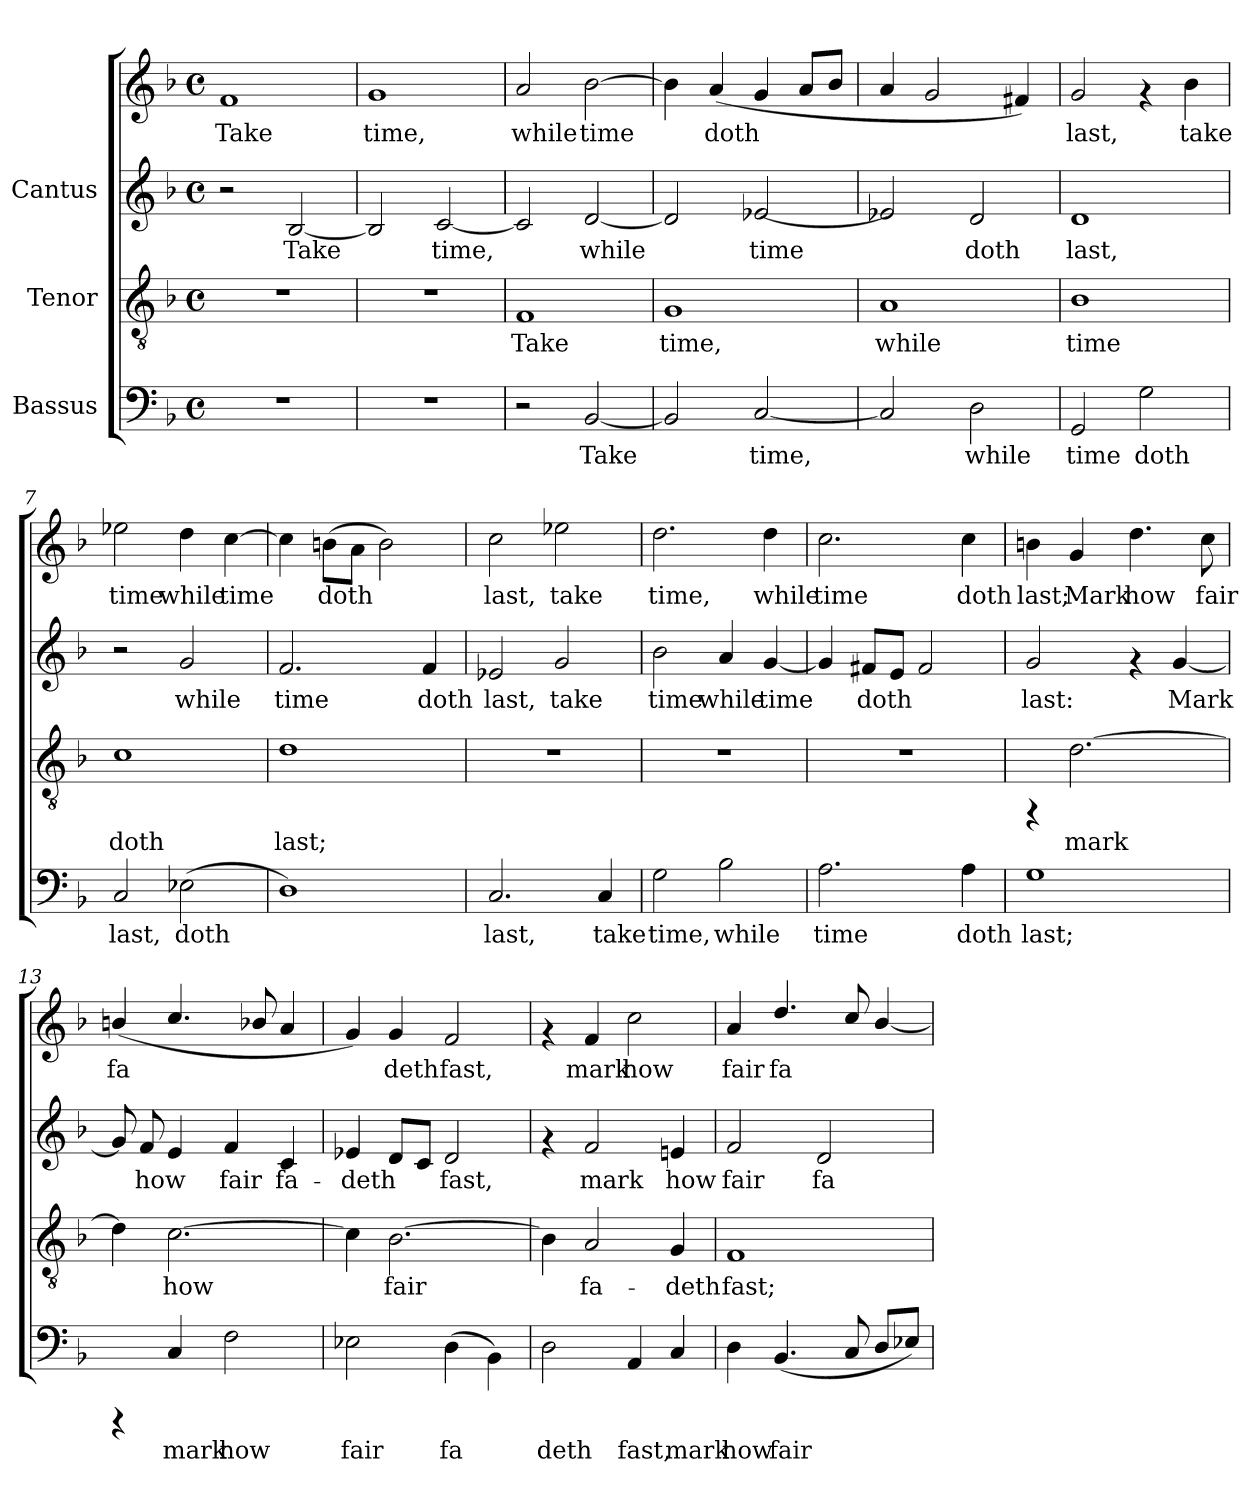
**kern	**text	**kern	**text	**kern	**text	**kern	**text
*part3	*part3	*part2	*part2	*part1	*part1	*part1	*part1
*staff4	*staff4	*staff3	*staff3	*staff2	*staff2	*staff1	*staff1
*I"Bassus	*	*I"Tenor	*	*I"Cantus	*	*	*
!!LO:PB:g=z
*stria5	*	*stria5	*	*stria5	*	*stria5	*
*clefF4	*	*clefGv2	*	*clefG2	*	*clefG2	*
*k[b-]	*	*k[b-]	*	*k[b-]	*	*k[b-]	*
*F:	*	*F:	*	*F:	*	*F:	*
*M4/4	*	*M4/4	*	*M4/4	*	*M4/4	*
*met(c)	*	*met(c)	*	*met(c)	*	*met(c)	*
*MM156	*	*MM156	*	*MM156	*	*MM156	*
=1	=1	=1	=1	=1	=1	=1	=1
!	!	!	!	!	!	!	!LO:LY:b:cj
1r	.	1r	.	2r	.	1f	Take
!	!	!	!	!	!LO:LY:b:cj	!	!
.	.	.	.	[<2B-/	Take	.	.
=2	=2	=2	=2	=2	=2	=2	=2
!	!	!	!	!	!LO:LY:b:cj	!	!LO:LY:b:cj
1r	.	1r	.	2B-/]	.	1g	time,
!	!	!	!	!	!LO:LY:b:cj	!	!
.	.	.	.	[<2c/	time,	.	.
=3	=3	=3	=3	=3	=3	=3	=3
!	!	!	!LO:LY:b:cj	!	!LO:LY:b:cj	!	!LO:LY:b:cj
2r	.	1F	Take	2c/]	.	2a/	while
!	!LO:LY:b:cj	!	!	!	!LO:LY:b:cj	!	!LO:LY:b:cj
[<2BB-/	Take	.	.	[<2d/	while	[>2b-\	time
=4	=4	=4	=4	=4	=4	=4	=4
!	!LO:LY:b:cj	!	!LO:LY:b:cj	!	!LO:LY:b:cj	!	!LO:LY:b:cj
2BB-/]	.	1G	time,	2d/]	.	4b-\]	.
!	!	!	!	!	!	!	!LO:LY:b:cj
.	.	.	.	.	.	(<4a/	doth
!	!LO:LY:b:cj	!	!	!	!LO:LY:b:cj	!	!LO:LY:b:cj
[<2C/	time,	.	.	[<2e-X/	time	4g/	.
!	!	!	!	!	!	!	!LO:LY:b:cj
.	.	.	.	.	.	8a/L	.
!	!	!	!	!	!	!	!LO:LY:b:cj
.	.	.	.	.	.	8b-/J	.
=5	=5	=5	=5	=5	=5	=5	=5
!	!LO:LY:b:cj	!	!LO:LY:b:cj	!	!LO:LY:b:cj	!	!
2C/]	.	1A	while	2e-X/]	.	4a/	.
.	.	.	.	.	.	2g/	.
!	!LO:LY:b:cj	!	!	!	!LO:LY:b:cj	!	!
2D\	while	.	.	2d/	doth	.	.
.	.	.	.	.	.	4f#X/)	.
=6	=6	=6	=6	=6	=6	=6	=6
!	!LO:LY:b:cj	!	!LO:LY:b:cj	!	!LO:LY:b:cj	!	!LO:LY:b:cj
2GG/	time	1B-	time	1d	last,	2g/	last,
!	!LO:LY:b:cj	!	!	!	!	!	!
2G\	doth	.	.	.	.	4rf	.
!	!	!	!	!	!	!	!LO:LY:b:cj
.	.	.	.	.	.	4b-\	take
!!LO:LB:g=z
=7	=7	=7	=7	=7	=7	=7	=7
!	!LO:LY:b:cj	!	!LO:LY:b:cj	!	!	!	!LO:LY:b:cj
2C/	last,	1c	doth	2r	.	2ee-X\	time
!	!LO:LY:b:cj	!	!	!	!LO:LY:b:cj	!	!LO:LY:b:cj
(>2E-X\	doth	.	.	2g/	while	4dd\	while
!	!	!	!	!	!	!	!LO:LY:b:cj
.	.	.	.	.	.	[>4cc\	time
=8	=8	=8	=8	=8	=8	=8	=8
!	!	!	!LO:LY:b:cj	!	!LO:LY:b:cj	!	!LO:LY:b:cj
1D)	.	1d	last;	2.f/	time	4cc\]	.
!	!	!	!	!	!	!	!LO:LY:b:cj
.	.	.	.	.	.	(>8bn\L	doth
!	!	!	!	!	!	!	!LO:LY:b:cj
.	.	.	.	.	.	8a\J	.
!	!	!	!	!	!	!	!LO:LY:b:cj
.	.	.	.	.	.	2b\)	.
!	!	!	!	!	!LO:LY:b:cj	!	!
.	.	.	.	4f/	doth	.	.
=9	=9	=9	=9	=9	=9	=9	=9
!	!LO:LY:b:cj	!	!	!	!LO:LY:b:cj	!	!LO:LY:b:cj
2.C/	last,	1r	.	2e-X/	last,	2cc\	last,
!	!	!	!	!	!LO:LY:b:cj	!	!LO:LY:b:cj
.	.	.	.	2g/	take	2ee-X\	take
!	!LO:LY:b:cj	!	!	!	!	!	!
4C/	take	.	.	.	.	.	.
=10	=10	=10	=10	=10	=10	=10	=10
!	!LO:LY:b:cj	!	!	!	!LO:LY:b:cj	!	!LO:LY:b:cj
2G\	time,	1r	.	2b-\	time	2.dd\	time,
!	!LO:LY:b:cj	!	!	!	!LO:LY:b:cj	!	!
2B-\	while	.	.	4a/	while	.	.
!	!	!	!	!	!LO:LY:b:cj	!	!LO:LY:b:cj
.	.	.	.	[<4g/	time	4dd\	while
=11	=11	=11	=11	=11	=11	=11	=11
!	!LO:LY:b:cj	!	!	!	!LO:LY:b:cj	!	!LO:LY:b:cj
2.A\	time	1r	.	4g/]	.	2.cc\	time
!	!	!	!	!	!LO:LY:b:cj	!	!
.	.	.	.	8f#X/L	doth	.	.
!	!	!	!	!	!LO:LY:b:cj	!	!
.	.	.	.	8e/J	.	.	.
!	!	!	!	!	!LO:LY:b:cj	!	!
.	.	.	.	2f#/	.	.	.
!	!LO:LY:b:cj	!	!	!	!	!	!LO:LY:b:cj
4A\	doth	.	.	.	.	4cc\	doth
!!LO:LB:g=z
=12	=12	=12	=12	=12	=12	=12	=12
!	!LO:LY:b:cj	!	!	!	!LO:LY:b:cj	!	!LO:LY:b:cj
1G	last;	4rFF	.	2g/	last:	4bn\	last;
!	!	!	!LO:LY:b:cj	!	!	!	!LO:LY:b:cj
.	.	[>2.d\	mark	.	.	4g/	Mark
!	!	!	!	!	!	!	!LO:LY:b:cj
.	.	.	.	4rf	.	4.dd\	how
!	!	!	!	!	!LO:LY:b:cj	!	!
.	.	.	.	[<4g/	Mark	.	.
!	!	!	!	!	!	!	!LO:LY:b:cj
.	.	.	.	.	.	8cc\	fair
=13	=13	=13	=13	=13	=13	=13	=13
!	!	!	!LO:LY:b:cj	!	!LO:LY:b:cj	!	!LO:LY:b:cj
4rCCC	.	4d\]	.	8g/]	-	(<4bn/	fa-
!	!	!	!	!	!LO:LY:b:cj	!	!
.	.	.	.	8f/	how	.	.
!	!LO:LY:b:cj	!	!LO:LY:b:cj	!	!LO:LY:b:cj	!	!LO:LY:b:cj
4C/	mark	[>2.c\	how	4e/	.	4.cc/	--
!	!LO:LY:b:cj	!	!	!	!LO:LY:b:cj	!	!
2F\	how	.	.	4f/	fair	.	.
!	!	!	!	!	!	!	!LO:LY:b:cj
.	.	.	.	.	.	8b-X/	--
!	!	!	!	!	!LO:LY:b:cj	!	!LO:LY:b:cj
.	.	.	.	4c/	fa-	4a/	--
=14	=14	=14	=14	=14	=14	=14	=14
!	!LO:LY:b:cj	!	!LO:LY:b:cj	!	!LO:LY:b:cj	!	!LO:LY:b:cj
2E-X\	fair	4c\]	.	4e-X/	deth	4g/)	-
!	!	!	!LO:LY:b:cj	!	!LO:LY:b:cj	!	!LO:LY:b:cj
.	.	[>2.B-\	fair	8d/L	.	4g/	deth
!	!	!	!	!	!LO:LY:b:cj	!	!
.	.	.	.	8c/J	.	.	.
!	!LO:LY:b:cj	!	!	!	!LO:LY:b:cj	!	!LO:LY:b:cj
(>4D\	fa-	.	.	2d/	fast,	2f/	fast,
!	!LO:LY:b:cj	!	!	!	!	!	!
4BB-\)	--	.	.	.	.	.	.
=15	=15	=15	=15	=15	=15	=15	=15
!	!LO:LY:b:cj	!	!LO:LY:b:cj	!	!	!	!
2D\	-deth	4B-\]	.	4rf	.	4rf	.
!	!	!	!LO:LY:b:cj	!	!LO:LY:b:cj	!	!LO:LY:b:cj
.	.	2A/	fa-	2f/	mark	4f/	mark
!	!LO:LY:b:cj	!	!	!	!	!	!LO:LY:b:cj
4AA/	fast,	.	.	.	.	2cc\	how
!	!LO:LY:b:cj	!	!LO:LY:b:cj	!	!LO:LY:b:cj	!	!
4C/	mark	4G/	-deth	4en/	how	.	.
!!LO:PB:g=z
=16	=16	=16	=16	=16	=16	=16	=16
!	!LO:LY:b:cj	!	!LO:LY:b:cj	!	!LO:LY:b:cj	!	!LO:LY:b:cj
4D\	how	1F	fast;	2f/	-fair	4a/	fair
!	!LO:LY:b:cj	!	!	!	!	!	!LO:LY:b:cj
(<4.BB-/	fair	.	.	.	.	4.dd/	fa-
!	!	!	!	!	!LO:LY:b:cj	!	!
.	.	.	.	2d/	fa-	.	.
!	!LO:LY:b:cj	!	!	!	!	!	!LO:LY:b:cj
8C/	.	.	.	.	.	8cc/	--
!	!LO:LY:b:cj	!	!	!	!	!	!LO:LY:b:cj
8D/L	.	.	.	.	.	[<4b-/	--
!	!LO:LY:b:cj	!	!	!	!	!	!
8E-X/J)	.	.	.	.	.	.	.
=	=	=	=	=	=	=	=
*-	*-	*-	*-	*-	*-	*-	*-
